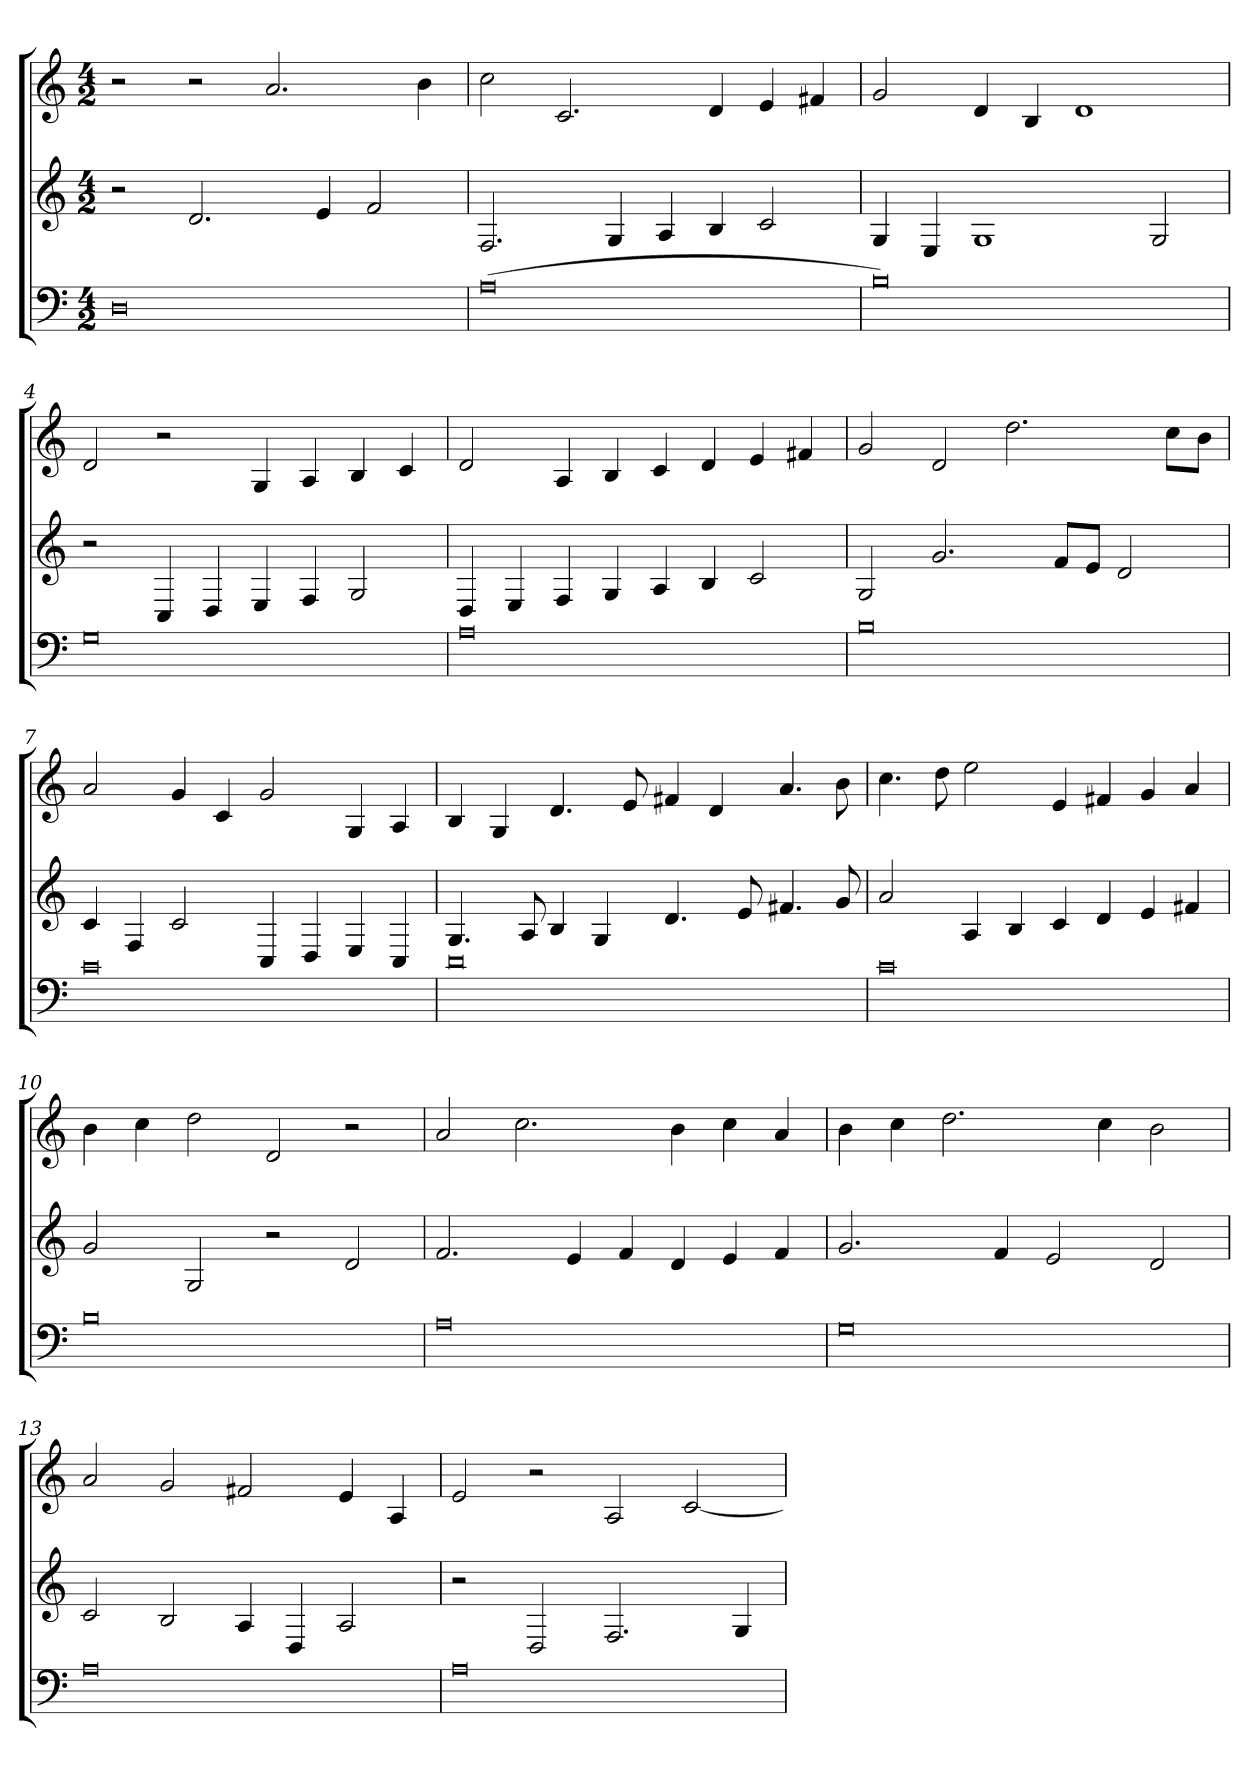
**kern	**kern	**kern
*part3	*part2	*part1
*staff3	*staff2	*staff1
*k[]	*k[]	*k[]
*M4/2	*M4/2	*M4/2
*MM114	*MM114	*MM114
=1	=1	=1
0D	2r	2r
.	2.d	2r
.	.	2.a
.	4e	.
.	2f	.
.	.	4b
=2	=2	=2
(0A	2.F	2cc
.	.	2.c
.	4G	.
.	4A	.
.	4B	4d
.	2c	4e
.	.	4f#X
=3	=3	=3
0B)	4G	2g
.	4E	.
.	1G	4d
.	.	4B
.	.	1d
.	2G	.
=4	=4	=4
0G	2r	2d
.	4C	2r
.	4D	.
.	4E	4G
.	4F	4A
.	2G	4B
.	.	4c
=5	=5	=5
0A	4D	2d
.	4E	.
.	4F	4A
.	4G	4B
.	4A	4c
.	4B	4d
.	2c	4e
.	.	4f#X
=6	=6	=6
0B	2G	2g
.	2.g	2d
.	.	2.dd
.	8fL	.
.	8eJ	.
.	2d	.
.	.	8ccL
.	.	8bJ
=7	=7	=7
0c	4c	2a
.	4F	.
.	2c	4g
.	.	4c
.	4C	2g
.	4D	.
.	4E	4G
.	4C	4A
=8	=8	=8
0d	4.G	4B
.	.	4G
.	8A	.
.	4B	4.d
.	4G	.
.	.	8e
.	4.d	4f#X
.	.	4d
.	8e	.
.	4.f#X	4.a
.	8g	8b
=9	=9	=9
0c	2a	4.cc
.	.	8dd
.	4A	2ee
.	4B	.
.	4c	4e
.	4d	4f#X
.	4e	4g
.	4f#X	4a
=10	=10	=10
0B	2g	4b
.	.	4cc
.	2G	2dd
.	2r	2d
.	2d	2r
=11	=11	=11
0A	2.f	2a
.	.	2.cc
.	4e	.
.	4f	.
.	4d	4b
.	4e	4cc
.	4f	4a
=12	=12	=12
0G	2.g	4b
.	.	4cc
.	.	2.dd
.	4f	.
.	2e	.
.	.	4cc
.	2d	2b
=13	=13	=13
0A	2c	2a
.	2B	2g
.	4A	2f#X
.	4D	.
.	2A	4e
.	.	4A
=14	=14	=14
0A	2r	2e
.	2D	2r
.	2.F	2A
.	.	[2c
.	4G	.
=	=	=
*-	*-	*-
